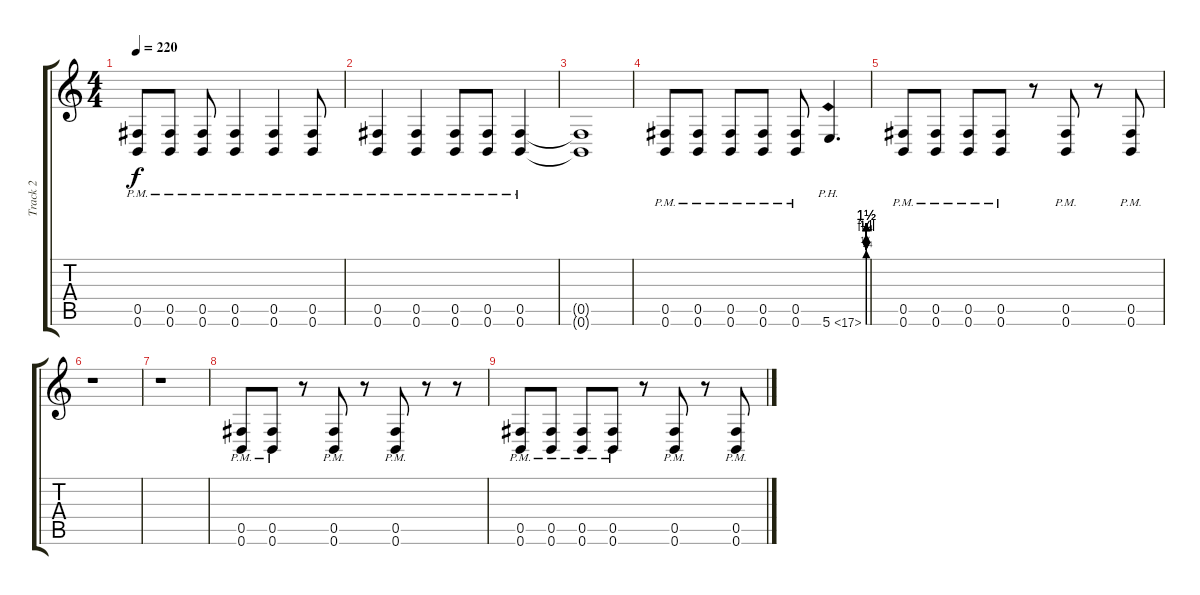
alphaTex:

\track ("Track 2" "Track 2") {instrument distortionguitar}
\staff {score tabs}
\tuning (Db4 Ab3 E3 B2 Gb2 B1) {hide}
\ts (4 4)
\tempo 220
\clef g2
\ks c
(0.5{pm} 0.6{pm}).8{dy f} (0.5{pm} 0.6{pm}).8 (0.5{pm} 0.6{pm}).8 (0.5{pm} 0.6{pm}).4 (0.5{pm} 0.6{pm}).4 (0.5{pm} 0.6{pm}).8 |
(0.5{pm} 0.6{pm}).4 (0.5{pm} 0.6{pm}).4 (0.5{pm} 0.6{pm}).8 (0.5{pm} 0.6{pm}).8 (0.5{pm} 0.6{pm}).4 |
(0.5{t} 0.6{t}).1 |
(0.5{pm} 0.6{pm}).8 (0.5{pm} 0.6{pm}).8 (0.5{pm} 0.6{pm}).8 (0.5{pm} 0.6{pm}).8 (0.5{pm} 0.6{pm}).8 5.6{be (custom 0 0 15 1 24 6 30 1 38 6 45 1 50 6 55 1 60 4) ph 12}.4{d} |
(0.5{pm} 0.6{pm}).8 (0.5{pm} 0.6{pm}).8 (0.5{pm} 0.6{pm}).8 (0.5{pm} 0.6{pm}).8 r.8 (0.5{pm} 0.6{pm}).8 r.8 (0.5{pm} 0.6{pm}).8 |
r.1 |
r.1 |
(0.5{pm} 0.6{pm}).8 (0.5{pm} 0.6{pm}).8 r.8 (0.5{pm} 0.6{pm}).8 r.8 (0.5{pm} 0.6{pm}).8 r.8 r.8 |
(0.5{pm} 0.6{pm}).8 (0.5{pm} 0.6{pm}).8 (0.5{pm} 0.6{pm}).8 (0.5{pm} 0.6{pm}).8 r.8 (0.5{pm} 0.6{pm}).8 r.8 (0.5{pm} 0.6{pm}).8
